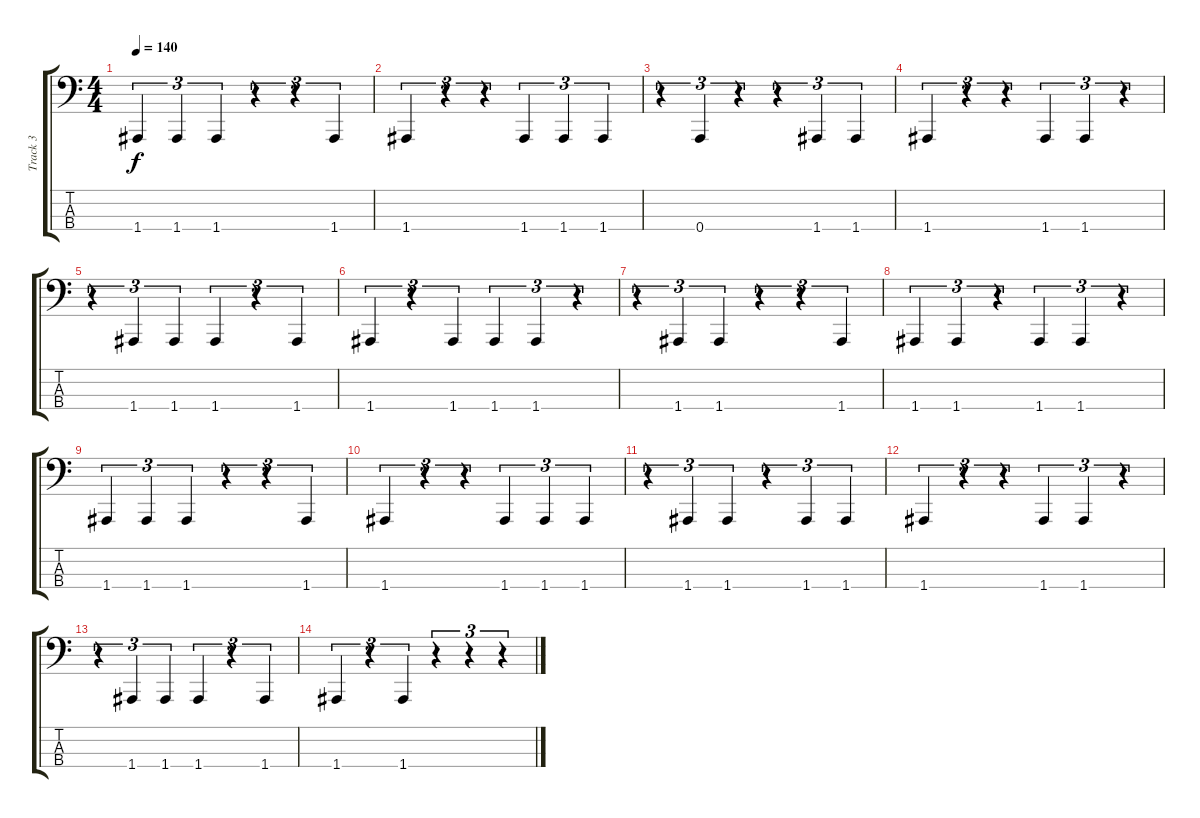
\track ("Track 3" "Track 3") {instrument electricbasspick}
\staff {score tabs}
\tuning (D2 A1 E1 A0) {hide}
\ts (4 4)
\tempo 140
\clef f4
\ks c
1.4.4{tu (3 2) dy f} 1.4.4{tu (3 2)} 1.4.4{tu (3 2)} r.4{tu (3 2)} r.4{tu (3 2)} 1.4.4{tu (3 2)} |
1.4.4{tu (3 2)} r.4{tu (3 2)} r.4{tu (3 2)} 1.4.4{tu (3 2)} 1.4.4{tu (3 2)} 1.4.4{tu (3 2)} |
r.4{tu (3 2)} 0.4.4{tu (3 2)} r.4{tu (3 2)} r.4{tu (3 2)} 1.4.4{tu (3 2)} 1.4.4{tu (3 2)} |
1.4.4{tu (3 2)} r.4{tu (3 2)} r.4{tu (3 2)} 1.4.4{tu (3 2)} 1.4.4{tu (3 2)} r.4{tu (3 2)} |
r.4{tu (3 2)} 1.4.4{tu (3 2)} 1.4.4{tu (3 2)} 1.4.4{tu (3 2)} r.4{tu (3 2)} 1.4.4{tu (3 2)} |
1.4.4{tu (3 2)} r.4{tu (3 2)} 1.4.4{tu (3 2)} 1.4.4{tu (3 2)} 1.4.4{tu (3 2)} r.4{tu (3 2)} |
r.4{tu (3 2)} 1.4.4{tu (3 2)} 1.4.4{tu (3 2)} r.4{tu (3 2)} r.4{tu (3 2)} 1.4.4{tu (3 2)} |
1.4.4{tu (3 2)} 1.4.4{tu (3 2)} r.4{tu (3 2)} 1.4.4{tu (3 2)} 1.4.4{tu (3 2)} r.4{tu (3 2)} |
1.4.4{tu (3 2)} 1.4.4{tu (3 2)} 1.4.4{tu (3 2)} r.4{tu (3 2)} r.4{tu (3 2)} 1.4.4{tu (3 2)} |
1.4.4{tu (3 2)} r.4{tu (3 2)} r.4{tu (3 2)} 1.4.4{tu (3 2)} 1.4.4{tu (3 2)} 1.4.4{tu (3 2)} |
r.4{tu (3 2)} 1.4.4{tu (3 2)} 1.4.4{tu (3 2)} r.4{tu (3 2)} 1.4.4{tu (3 2)} 1.4.4{tu (3 2)} |
1.4.4{tu (3 2)} r.4{tu (3 2)} r.4{tu (3 2)} 1.4.4{tu (3 2)} 1.4.4{tu (3 2)} r.4{tu (3 2)} |
r.4{tu (3 2)} 1.4.4{tu (3 2)} 1.4.4{tu (3 2)} 1.4.4{tu (3 2)} r.4{tu (3 2)} 1.4.4{tu (3 2)} |
1.4.4{tu (3 2)} r.4{tu (3 2)} 1.4.4{tu (3 2)} r.4{tu (3 2)} r.4{tu (3 2)} r.4{tu (3 2)}
